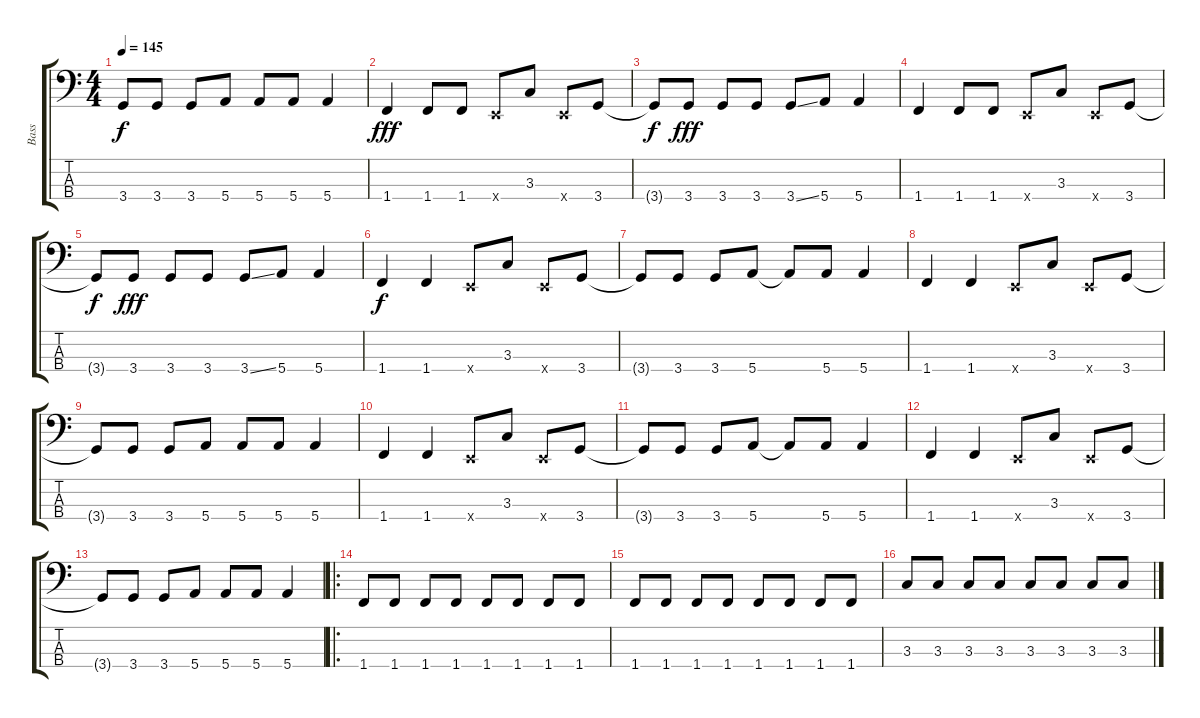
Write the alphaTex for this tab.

\track ("Bass" "Bass") {instrument electricbasspick}
\staff {score tabs}
\tuning (G2 D2 A1 E1) {hide}
\ts (4 4)
\tempo 145
\clef f4
\ks c
3.4{t}.8{dy f} 3.4.8 3.4.8 5.4.8 5.4.8 5.4.8 5.4.4 |
1.4.4{dy fff} 1.4.8 1.4.8 0.4{x}.8 3.3.8 0.4{x}.8 3.4.8 |
3.4{t}.8{dy f} 3.4.8{dy fff} 3.4.8 3.4.8 3.4{ss}.8 5.4.8 5.4.4 |
1.4.4 1.4.8 1.4.8 0.4{x}.8 3.3.8 0.4{x}.8 3.4.8 |
3.4{t}.8{dy f} 3.4.8{dy fff} 3.4.8 3.4.8 3.4{ss}.8 5.4.8 5.4.4 |
1.4.4{dy f} 1.4.4 0.4{x}.8 3.3.8 0.4{x}.8 3.4.8 |
3.4{t}.8 3.4.8 3.4.8 5.4.8 5.4{t}.8 5.4.8 5.4.4 |
1.4.4 1.4.4 0.4{x}.8 3.3.8 0.4{x}.8 3.4.8 |
3.4{t}.8 3.4.8 3.4.8 5.4.8 5.4.8 5.4.8 5.4.4 |
1.4.4 1.4.4 0.4{x}.8 3.3.8 0.4{x}.8 3.4.8 |
3.4{t}.8 3.4.8 3.4.8 5.4.8 5.4{t}.8 5.4.8 5.4.4 |
1.4.4 1.4.4 0.4{x}.8 3.3.8 0.4{x}.8 3.4.8 |
3.4{t}.8 3.4.8 3.4.8 5.4.8 5.4.8 5.4.8 5.4.4 |
\ro
1.4.8 1.4.8 1.4.8 1.4.8 1.4.8 1.4.8 1.4.8 1.4.8 |
1.4.8 1.4.8 1.4.8 1.4.8 1.4.8 1.4.8 1.4.8 1.4.8 |
3.3.8 3.3.8 3.3.8 3.3.8 3.3.8 3.3.8 3.3.8 3.3.8
